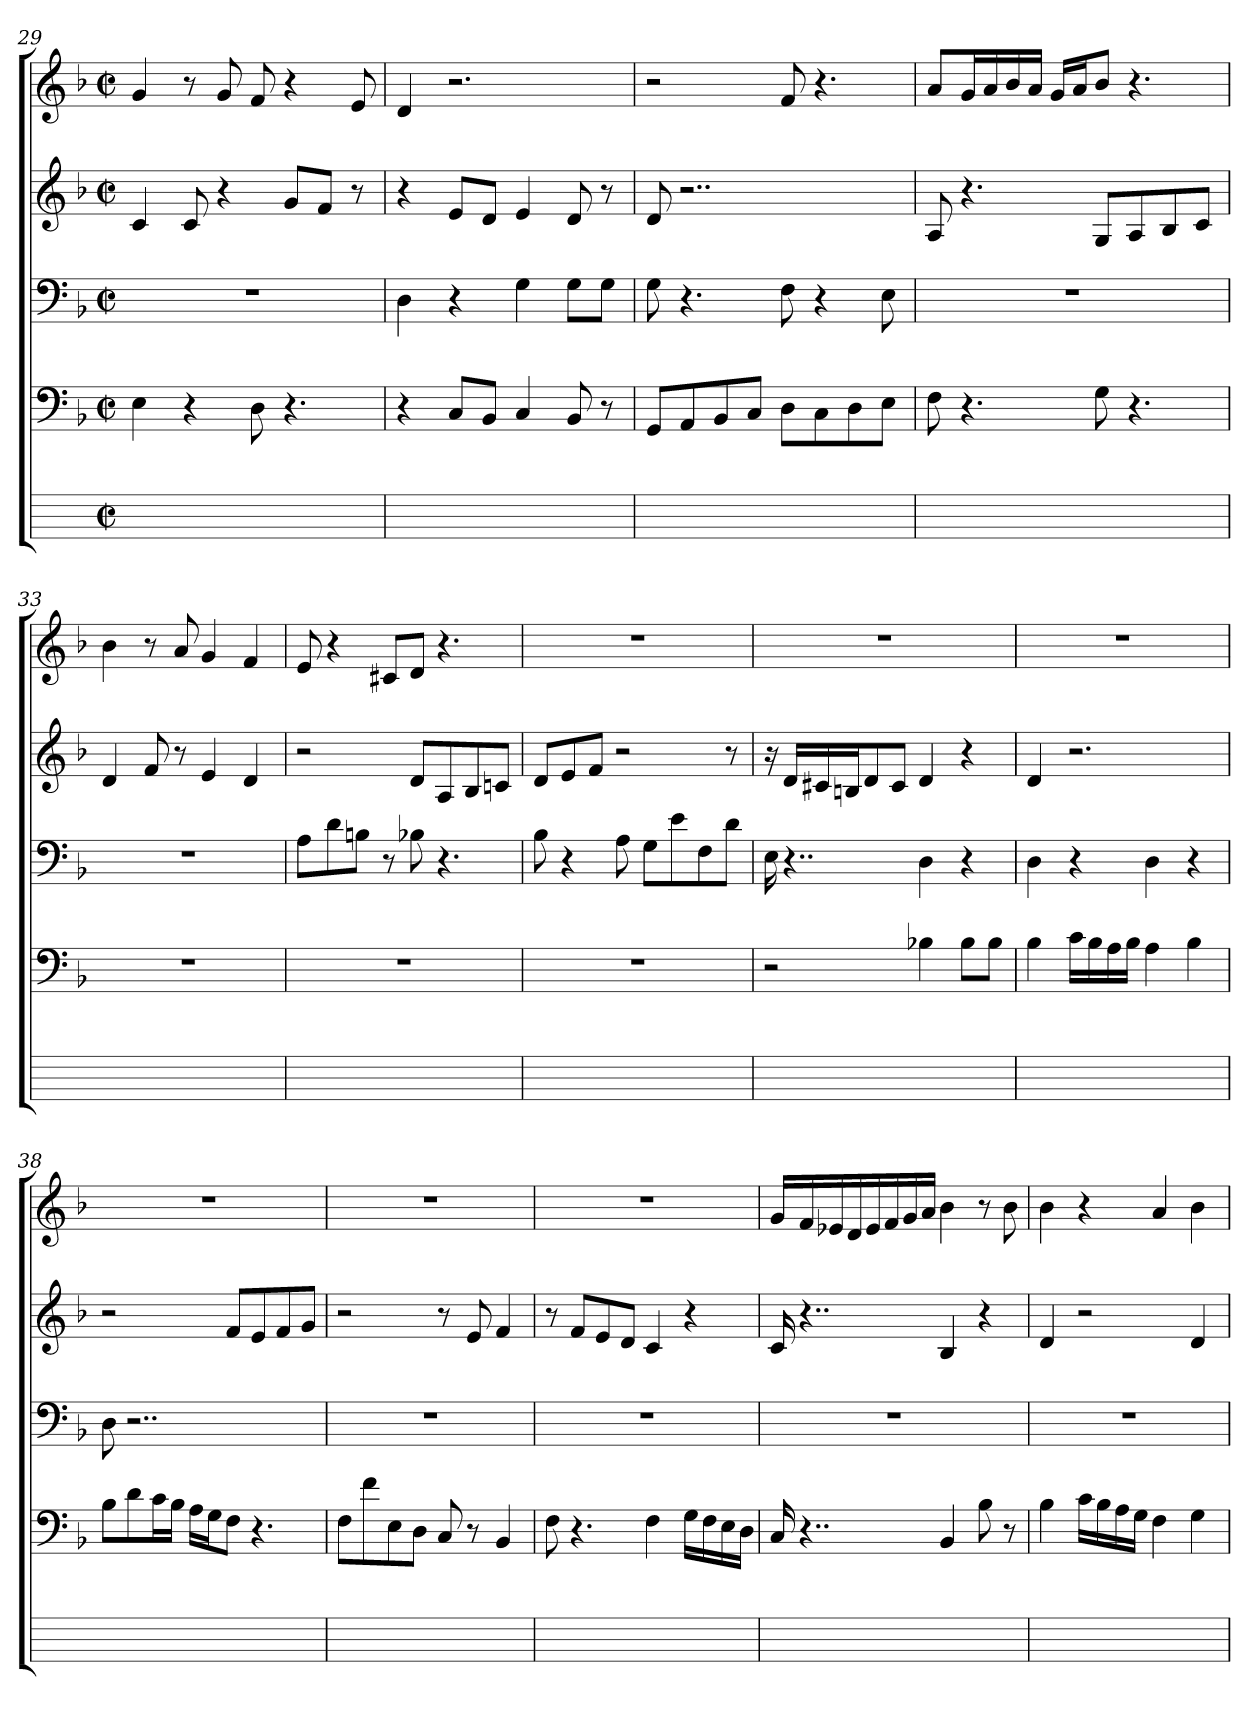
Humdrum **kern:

**kern	**kern	**kern	**kern	**kern
*part5	*part4	*part3	*part2	*part1
*staff5	*staff4	*staff3	*staff2	*staff1
*	*clefF4	*clefF4	*clefG2	*clefG2
*	*k[b-]	*k[b-]	*k[b-]	*k[b-]
*	*F:	*F:	*F:	*F:
*M2/2	*M2/2	*M2/2	*M2/2	*M2/2
*met(c|)	*met(c|)	*met(c|)	*met(c|)	*met(c|)
=29	=29	=29	=29	=29
1ryy	4E	1r	4c	4g
.	4r	.	8ci	8r
.	.	.	4r	8gj
.	8D	.	.	8f
.	4.r	.	8gjL	4r
.	.	.	8fJ	.
.	.	.	8r	8e
=30	=30	=30	=30	=30
1ryy	4r	4D	4r	4d
.	8CL	4r	8eZL	2.r
.	8BB-J	.	8dJ	.
.	4C	4G	4eZ	.
.	8BB-	8GiL	8d	.
.	8r	8GJ	8r	.
=31	=31	=31	=31	=31
1ryy	8GGL	8G	8di	2r
.	8AA	4.r	2..r	.
.	8BB-	.	.	.
.	8CJ	.	.	.
.	8DL	8F	.	8fV
.	8C	4r	.	4.r
.	8D	.	.	.
.	8EJ	8E	.	.
=32	=32	=32	=32	=32
1ryy	8F	1r	8A	8aL
.	4.r	.	4.r	16gVL
.	.	.	.	16aj
.	.	.	.	16b-V
.	.	.	.	16ajJJ
.	.	.	.	16gVLL
.	.	.	.	16ajJ
.	8G	.	8GL	8b-J
.	4.r	.	8A	4.r
.	.	.	8B-	.
.	.	.	8cJ	.
=33	=33	=33	=33	=33
1ryy	1r	1r	4d	4b-i
.	.	.	8f	8r
.	.	.	8r	8aj
.	.	.	4e	4g
.	.	.	4d	4f
=34	=34	=34	=34	=34
1ryy	1r	8AL	2r	8e
.	.	8dj	.	4r
.	.	8BnVJ	.	.
.	.	8r	.	8c#XjL
.	.	8B-X	8dL	8dJ
.	.	4.r	8Aj	4.r
.	.	.	8B-	.
.	.	.	8cnJ	.
=35	=35	=35	=35	=35
1ryy	1r	8B-i	8dL	1r
.	.	4r	8e	.
.	.	.	8fJ	.
.	.	8Aj	2r	.
.	.	8GL	.	.
.	.	8ej	.	.
.	.	8F	.	.
.	.	8djJ	8r	.
=36	=36	=36	=36	=36
1ryy	2r	16E	16r	1r
.	.	4..r	16djLL	.
.	.	.	16c#Xj	.
.	.	.	16BnjJ	.
.	.	.	8di	.
.	.	.	8c#jJ	.
.	4B-X	4D	4d	.
.	8B-iL	4r	4r	.
.	8B-J	.	.	.
=37	=37	=37	=37	=37
1ryy	4B-	4Di	4di	1r
.	16cVLL	4r	2.r	.
.	16B-j	.	.	.
.	16Aj	.	.	.
.	16B-jJJ	.	.	.
.	4A	4Di	.	.
.	4B-	4r	.	.
=38	=38	=38	=38	=38
1ryy	8B-iL	8Di	2r	1r
.	8dj	2..r	.	.
.	16cVL	.	.	.
.	16B-jJJ	.	.	.
.	16AiLL	.	.	.
.	16GjJ	.	.	.
.	8FJ	.	8fL	.
.	4.r	.	8ej	.
.	.	.	8fj	.
.	.	.	8gVJ	.
=39	=39	=39	=39	=39
1ryy	8FiL	1r	2r	1r
.	8fj	.	.	.
.	8E	.	.	.
.	8DJ	.	.	.
.	8C	.	8r	.
.	8r	.	8ej	.
.	4BB-	.	4f	.
=40	=40	=40	=40	=40
1ryy	8F	1r	8r	1r
.	4.r	.	8fjL	.
.	.	.	8e	.
.	.	.	8dJ	.
.	4Fi	.	4c	.
.	16GVLL	.	4r	.
.	16Fj	.	.	.
.	16Ei	.	.	.
.	16DjJJ	.	.	.
=41	=41	=41	=41	=41
1ryy	16C	1r	16ci	16gLL
.	4..r	.	4..r	16fj
.	.	.	.	16e-Xj
.	.	.	.	16dj
.	.	.	.	16e-j
.	.	.	.	16fj
.	.	.	.	16gj
.	.	.	.	16ajJJ
.	4BB-	.	4B-V	4b-
.	8B-	.	4r	8r
.	8r	.	.	8b-
=42	=42	=42	=42	=42
1ryy	4B-i	1r	4d	4b-
.	16cVLL	.	2r	4r
.	16B-j	.	.	.
.	16Ai	.	.	.
.	16GjJJ	.	.	.
.	4F	.	.	4a
.	4G	.	4d	4b-
=	=	=	=	=
*-	*-	*-	*-	*-
